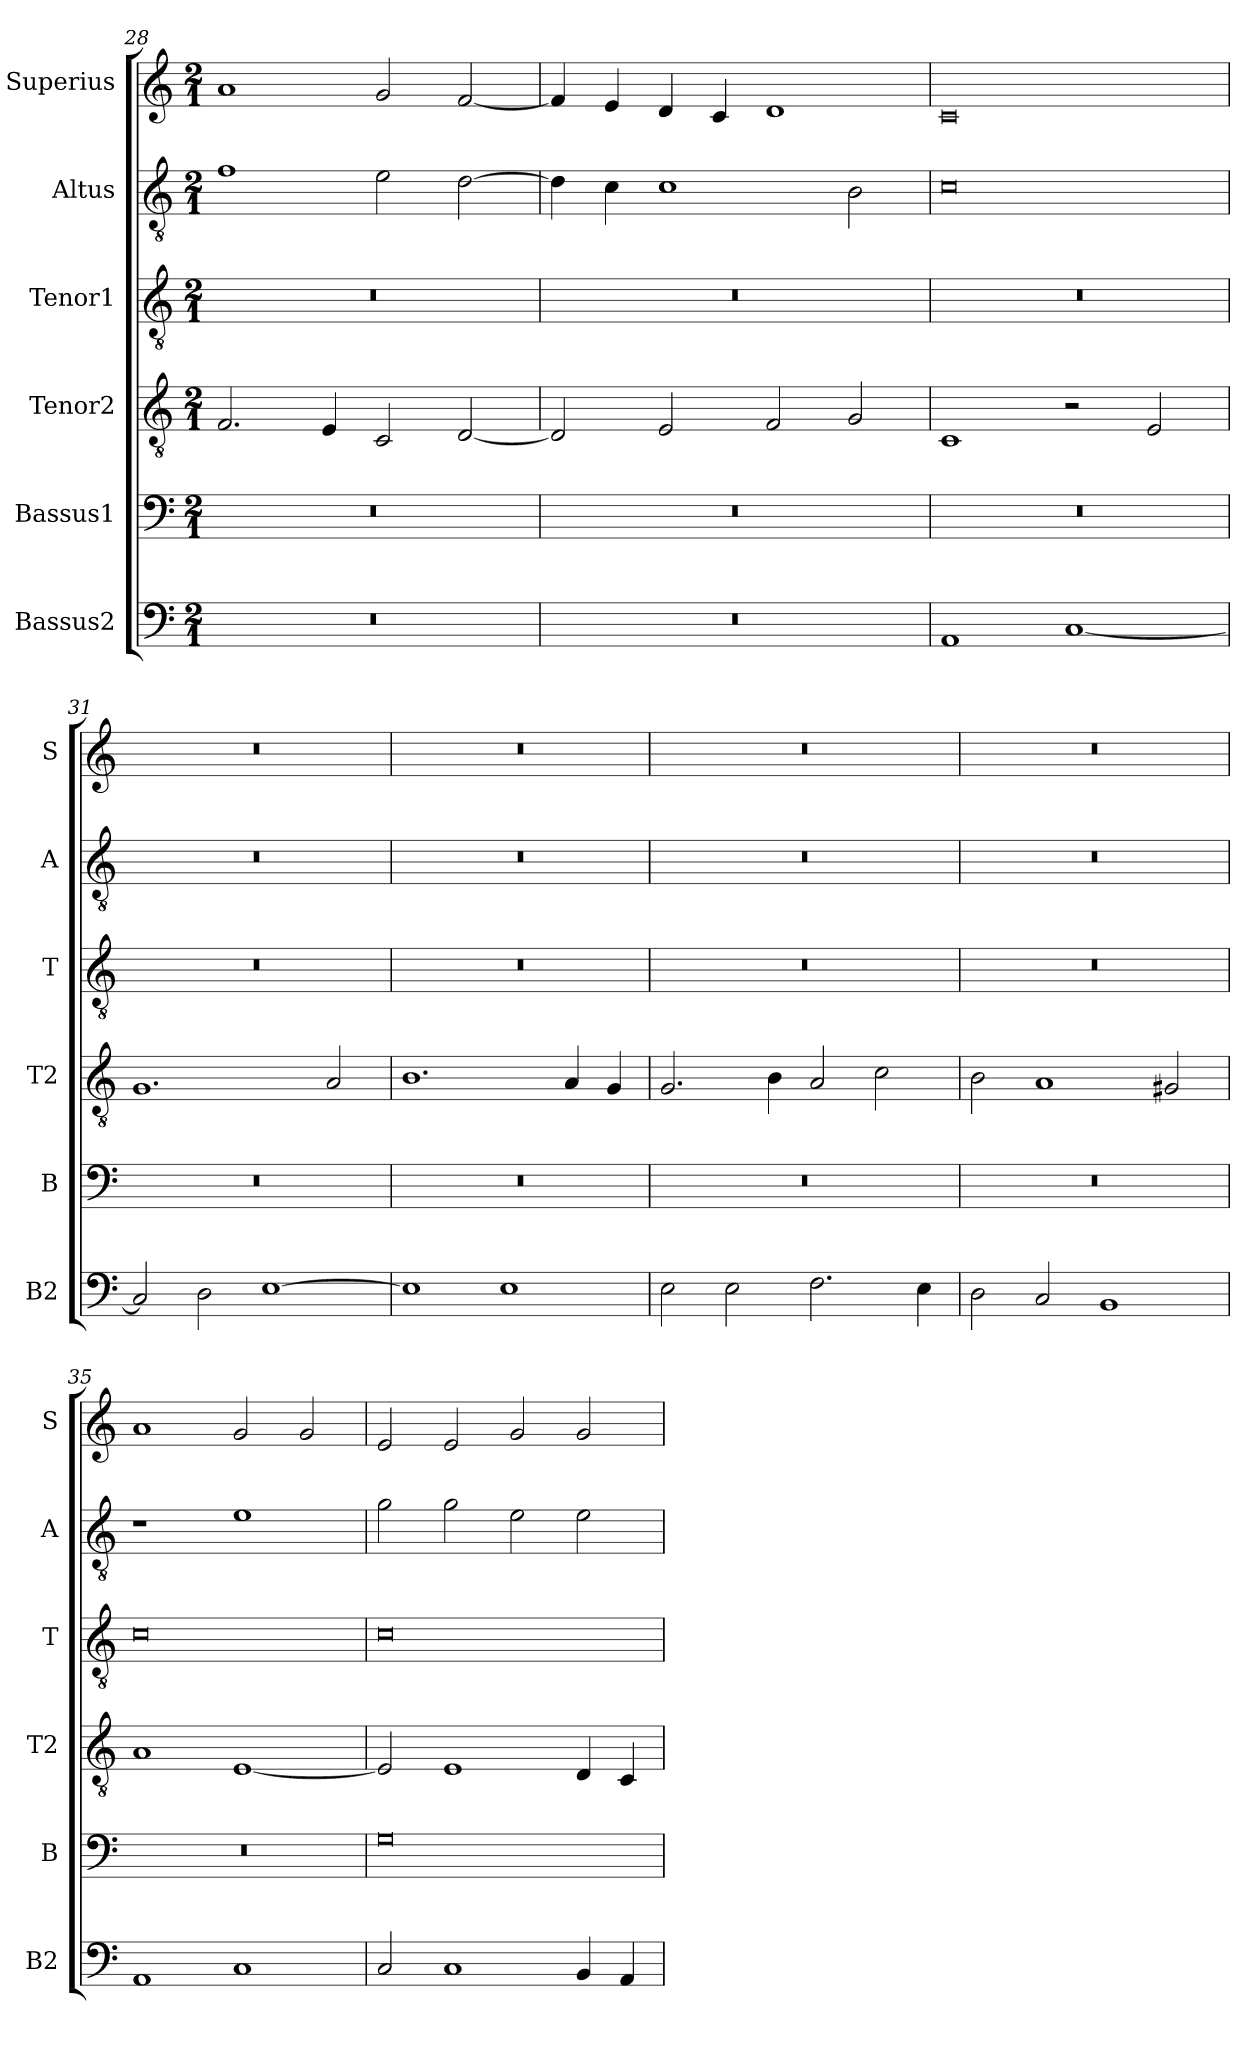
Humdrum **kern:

**kern	**kern	**kern	**kern	**kern	**kern
*part6	*part5	*part4	*part3	*part2	*part1
*staff6	*staff5	*staff4	*staff3	*staff2	*staff1
*I"Bassus2	*I"Bassus1	*I"Tenor2	*I"Tenor1	*I"Altus	*I"Superius
*I'B2	*I'B	*I'T2	*I'T	*I'A	*I'S
*clefF4	*clefF4	*clefGv2	*clefGv2	*clefGv2	*clefG2
*k[]	*k[]	*k[]	*k[]	*k[]	*k[]
*M2/1	*M2/1	*M2/1	*M2/1	*M2/1	*M2/1
=28	=28	=28	=28	=28	=28
0r	0r	2.F/	0r	1f	1a
.	.	4E/	.	.	.
.	.	2C/	.	2e\	2g/
.	.	[2D/	.	[2d\	[2f/
=29	=29	=29	=29	=29	=29
0r	0r	2D/]	0r	4d\]	4f/]
.	.	.	.	4c\	4e/
.	.	2E/	.	1c	4d/
.	.	.	.	.	4c/
.	.	2F/	.	.	1d
.	.	2G/	.	2B\	.
=30	=30	=30	=30	=30	=30
1AA	0r	1C	0r	0c	0c
[1C	.	2r	.	.	.
.	.	2E/	.	.	.
=31	=31	=31	=31	=31	=31
2C/]	0r	1.G	0r	0r	0r
2D\	.	.	.	.	.
[1E	.	.	.	.	.
.	.	2A/	.	.	.
=32	=32	=32	=32	=32	=32
1E]	0r	1.B	0r	0r	0r
1E	.	.	.	.	.
.	.	4A/	.	.	.
.	.	4G/	.	.	.
=33	=33	=33	=33	=33	=33
2E\	0r	2.G/	0r	0r	0r
2E\	.	.	.	.	.
.	.	4B\	.	.	.
2.F\	.	2A/	.	.	.
.	.	2c\	.	.	.
4E\	.	.	.	.	.
=34	=34	=34	=34	=34	=34
2D\	0r	2B\	0r	0r	0r
2C/	.	1A	.	.	.
1BB	.	.	.	.	.
.	.	2G#X/	.	.	.
=35	=35	=35	=35	=35	=35
1AA	0r	1A	0c	1r	1a
1C	.	[1E	.	1e	2g/
.	.	.	.	.	2g/
=36	=36	=36	=36	=36	=36
2C/	0G	2E/]	0c	2g\	2e/
1C	.	1E	.	2g\	2e/
.	.	.	.	2e\	2g/
4BB/	.	4D/	.	2e\	2g/
4AA/	.	4C/	.	.	.
=	=	=	=	=	=
*-	*-	*-	*-	*-	*-
